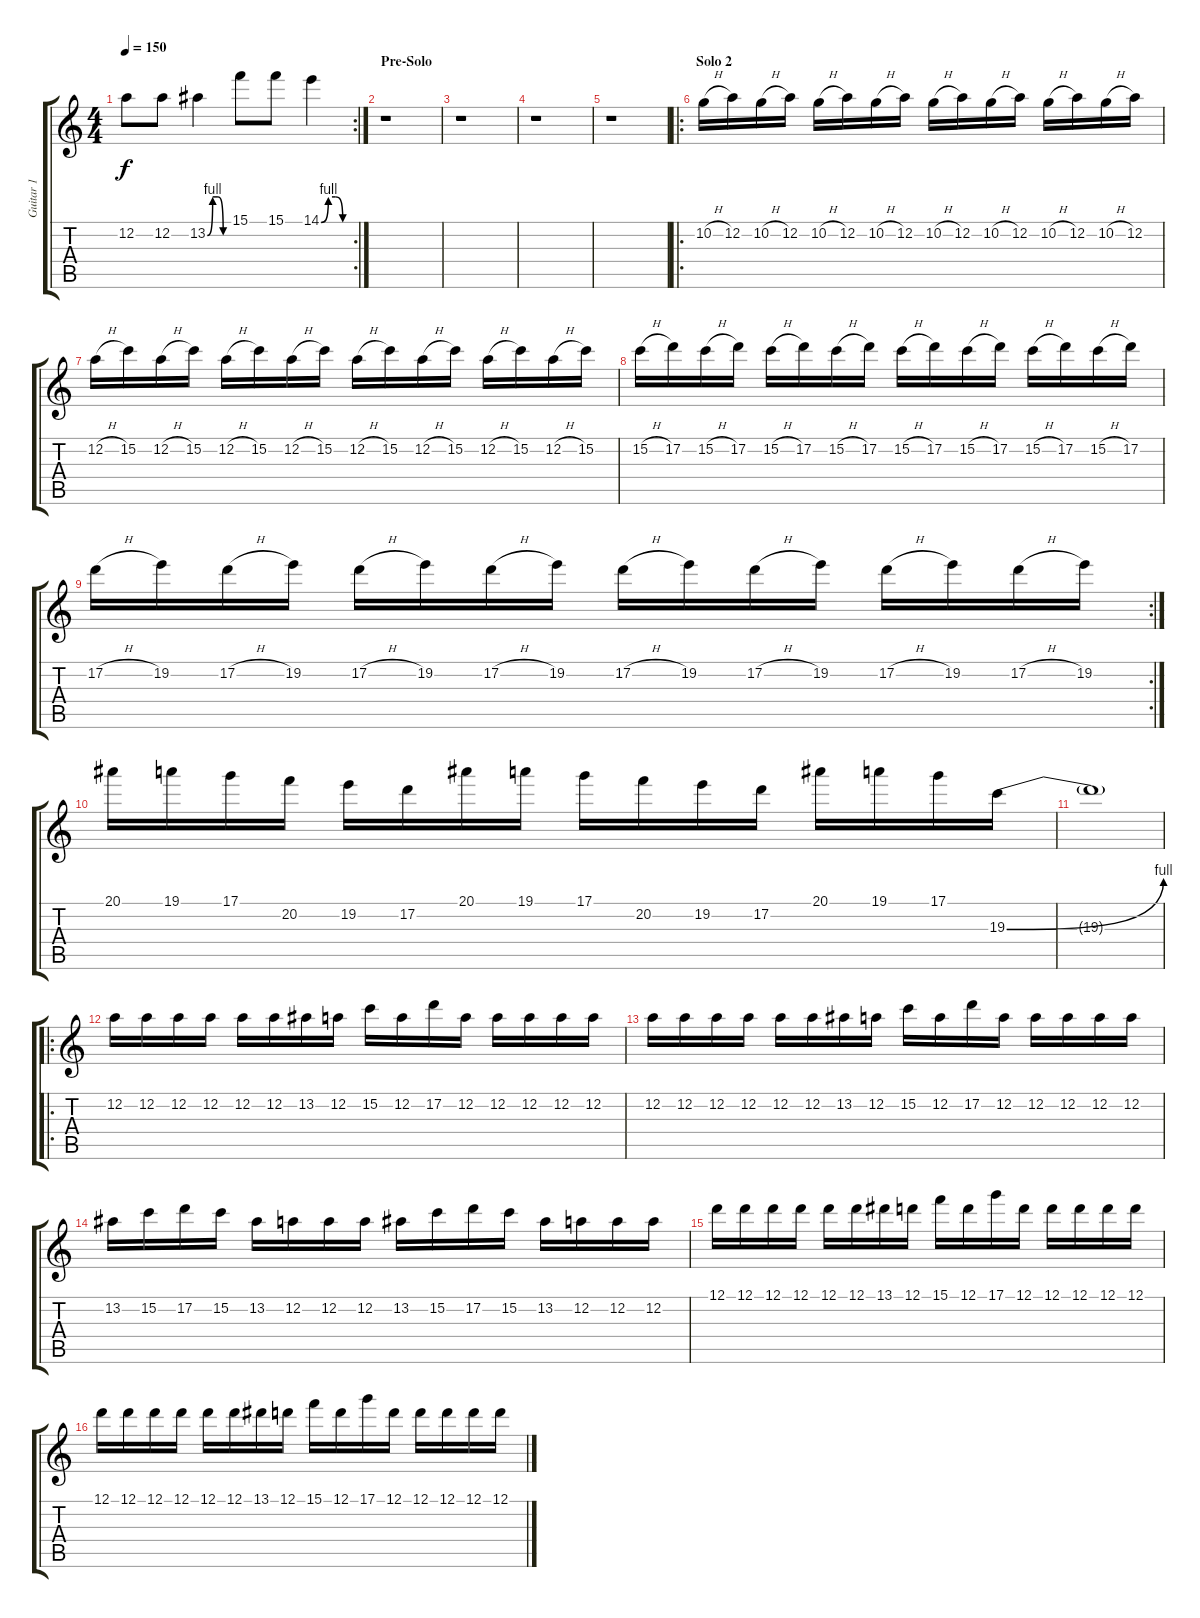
\track ("Guitar 1" "Guitar 1") {instrument distortionguitar}
\staff {score tabs}
\tuning (D4 A3 F3 C3 G2 D2) {hide}
\rc 2
\ts (4 4)
\tempo 150
\clef g2
\ks c
12.2.8{dy f volume 16 balance 0} 12.2.8 13.2{be (custom 0 0 15 4 30 4 45 0 60 0)}.4 15.1.8{volume 16 balance 16} 15.1.8 14.1{be (custom 0 0 15 4 30 4 45 0 60 0)}.4 |
\section ("" "Pre-Solo")
r.1 |
r.1 |
r.1 |
r.1 |
\ro
\section ("" "Solo 2")
10.2{h}.16{volume 13 balance 8} 12.2.16 10.2{h}.16 12.2.16 10.2{h}.16 12.2.16 10.2{h}.16 12.2.16 10.2{h}.16 12.2.16 10.2{h}.16 12.2.16 10.2{h}.16 12.2.16 10.2{h}.16 12.2.16 |
12.2{h}.16 15.2.16 12.2{h}.16 15.2.16 12.2{h}.16 15.2.16 12.2{h}.16 15.2.16 12.2{h}.16 15.2.16 12.2{h}.16 15.2.16 12.2{h}.16 15.2.16 12.2{h}.16 15.2.16 |
15.2{h}.16 17.2.16 15.2{h}.16 17.2.16 15.2{h}.16 17.2.16 15.2{h}.16 17.2.16 15.2{h}.16 17.2.16 15.2{h}.16 17.2.16 15.2{h}.16 17.2.16 15.2{h}.16 17.2.16 |
\rc 2
17.2{h}.16 19.2.16 17.2{h}.16 19.2.16 17.2{h}.16 19.2.16 17.2{h}.16 19.2.16 17.2{h}.16 19.2.16 17.2{h}.16 19.2.16 17.2{h}.16 19.2.16 17.2{h}.16 19.2.16 |
20.1.16 19.1.16 17.1.16 20.2.16 19.2.16 17.2.16 20.1.16 19.1.16 17.1.16 20.2.16 19.2.16 17.2.16 20.1.16 19.1.16 17.1.16 19.3{be (bend 0 0 60 4)}.16 |
19.3{t}.1 |
\ro
12.2.16{volume 13 balance 8} 12.2.16 12.2.16 12.2.16 12.2.16 12.2.16 13.2.16 12.2.16 15.2.16 12.2.16 17.2.16 12.2.16 12.2.16 12.2.16 12.2.16 12.2.16 |
12.2.16 12.2.16 12.2.16 12.2.16 12.2.16 12.2.16 13.2.16 12.2.16 15.2.16 12.2.16 17.2.16 12.2.16 12.2.16 12.2.16 12.2.16 12.2.16 |
13.2.16 15.2.16 17.2.16 15.2.16 13.2.16 12.2.16 12.2.16 12.2.16 13.2.16 15.2.16 17.2.16 15.2.16 13.2.16 12.2.16 12.2.16 12.2.16 |
12.1.16 12.1.16 12.1.16 12.1.16 12.1.16 12.1.16 13.1.16 12.1.16 15.1.16 12.1.16 17.1.16 12.1.16 12.1.16 12.1.16 12.1.16 12.1.16 |
12.1.16 12.1.16 12.1.16 12.1.16 12.1.16 12.1.16 13.1.16 12.1.16 15.1.16 12.1.16 17.1.16 12.1.16 12.1.16 12.1.16 12.1.16 12.1.16
